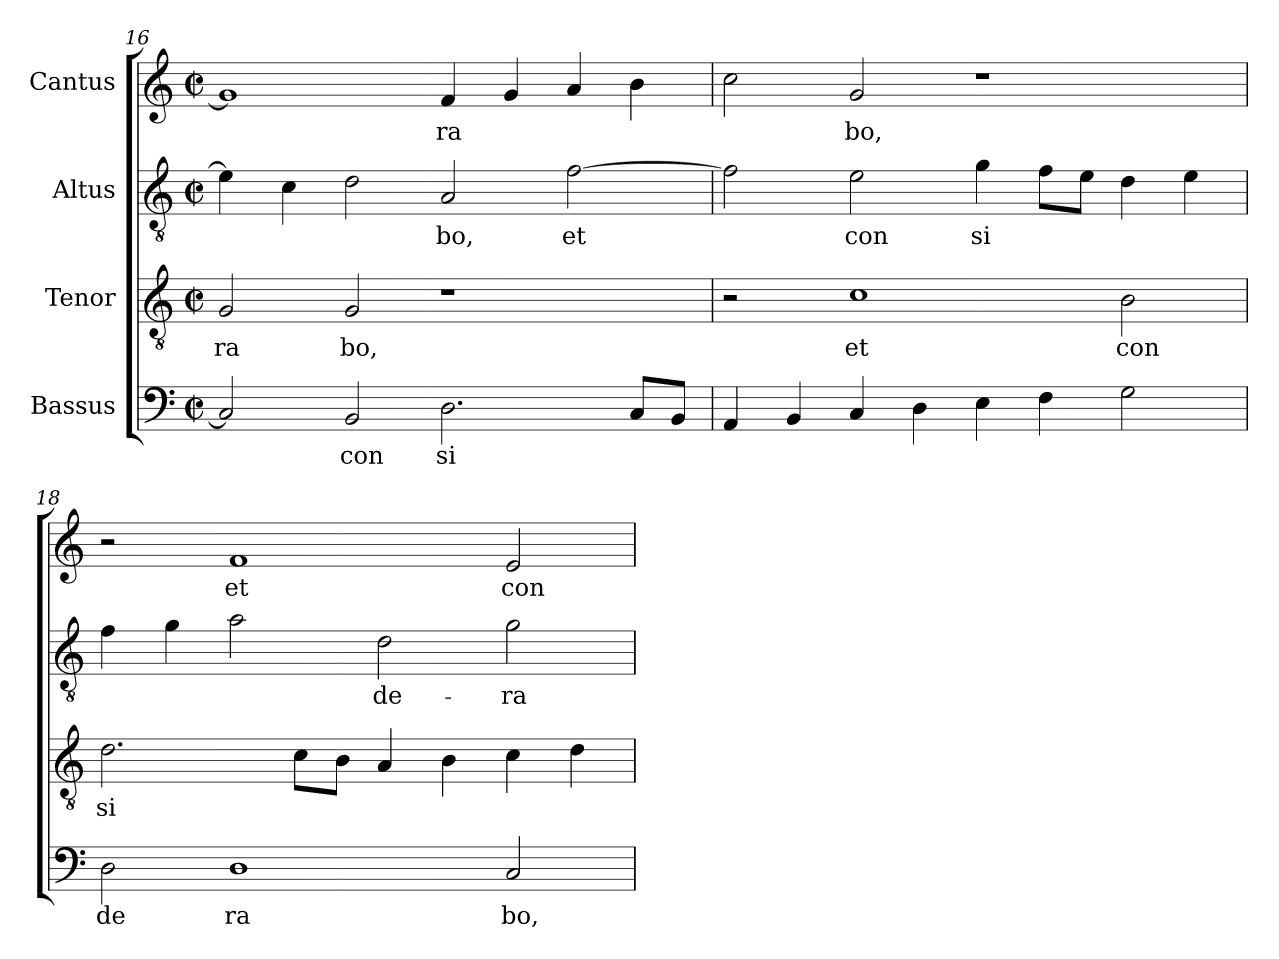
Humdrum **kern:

**kern	**text	**kern	**text	**kern	**text	**kern	**text
*part4	*part4	*part3	*part3	*part2	*part2	*part1	*part1
*staff4	*staff4	*staff3	*staff3	*staff2	*staff2	*staff1	*staff1
*I"Bassus	*	*I"Tenor	*	*I"Altus	*	*I"Cantus	*
*clefF4	*	*clefGv2	*	*clefGv2	*	*clefG2	*
*k[]	*	*k[]	*	*k[]	*	*k[]	*
*C:	*	*C:	*	*C:	*	*C:	*
*M2/2	*	*M2/2	*	*M2/2	*	*M2/2	*
*met(c|)	*	*met(c|)	*	*met(c|)	*	*met(c|)	*
=16	=16	=16	=16	=16	=16	=16	=16
!	!LO:LY:b:cj	!	!LO:LY:b:cj	!	!LO:LY:b:cj	!	!LO:LY:b:cj
2C/]	.	2G/	ra	4e\]	.	1g]	.
!	!	!	!	!	!LO:LY:b:cj	!	!
.	.	.	.	4c\	.	.	.
!	!LO:LY:b:cj	!	!LO:LY:b:cj	!	!LO:LY:b:cj	!	!
2BB/	con	2G/	bo,	2d\	.	.	.
!	!LO:LY:b:cj	!	!	!	!LO:LY:b:cj	!	!LO:LY:b:cj
2.D\	si	1r	.	2A/	bo,	4f/	ra
!	!	!	!	!	!	!	!LO:LY:b:cj
.	.	.	.	.	.	4g/	.
!	!	!	!	!	!LO:LY:b:cj	!	!LO:LY:b:cj
.	.	.	.	[>2f\	et	4a/	.
!	!LO:LY:b:cj	!	!	!	!	!	!LO:LY:b:cj
8C/L	.	.	.	.	.	4b\	.
!	!LO:LY:b:cj	!	!	!	!	!	!
8BB/J	.	.	.	.	.	.	.
=17	=17	=17	=17	=17	=17	=17	=17
!	!LO:LY:b:cj	!	!	!	!LO:LY:b:cj	!	!LO:LY:b:cj
4AA/	.	2r	.	2f\]	.	2cc\	.
!	!LO:LY:b:cj	!	!	!	!	!	!
4BB/	.	.	.	.	.	.	.
!	!LO:LY:b:cj	!	!LO:LY:b:cj	!	!LO:LY:b:cj	!	!LO:LY:b:cj
4C/	.	1c	et	2e\	con	2g/	bo,
!	!LO:LY:b:cj	!	!	!	!	!	!
4D\	.	.	.	.	.	.	.
!	!LO:LY:b:cj	!	!	!	!LO:LY:b:cj	!	!
4E\	.	.	.	4g\	si	1r	.
!	!LO:LY:b:cj	!	!	!	!LO:LY:b:cj	!	!
4F\	.	.	.	8f\L	.	.	.
!	!	!	!	!	!LO:LY:b:cj	!	!
.	.	.	.	8e\J	.	.	.
!	!LO:LY:b:cj	!	!LO:LY:b:cj	!	!LO:LY:b:cj	!	!
2G\	.	2B\	con	4d\	.	.	.
!	!	!	!	!	!LO:LY:b:cj	!	!
.	.	.	.	4e\	.	.	.
!!LO:PB:g=z
=18	=18	=18	=18	=18	=18	=18	=18
!	!LO:LY:b:cj	!	!LO:LY:b:cj	!	!LO:LY:b:cj	!	!
2D\	de	2.d\	si	4f\	.	2r	.
!	!	!	!	!	!LO:LY:b:cj	!	!
.	.	.	.	4g\	.	.	.
!	!LO:LY:b:cj	!	!	!	!LO:LY:b:cj	!	!LO:LY:b:cj
1D	ra	.	.	2a\	.	1f	et
!	!	!	!LO:LY:b:cj	!	!	!	!
.	.	8c\L	.	.	.	.	.
!	!	!	!LO:LY:b:cj	!	!	!	!
.	.	8B\J	.	.	.	.	.
!	!	!	!LO:LY:b:cj	!	!LO:LY:b:cj	!	!
.	.	4A/	.	2d\	de-	.	.
!	!	!	!LO:LY:b:cj	!	!	!	!
.	.	4B\	.	.	.	.	.
!	!LO:LY:b:cj	!	!LO:LY:b:cj	!	!LO:LY:b:cj	!	!LO:LY:b:cj
2C/	bo,	4c\	.	2g\	-ra-	2e/	con
!	!	!	!LO:LY:b:cj	!	!	!	!
.	.	4d\	.	.	.	.	.
=	=	=	=	=	=	=	=
*-	*-	*-	*-	*-	*-	*-	*-
